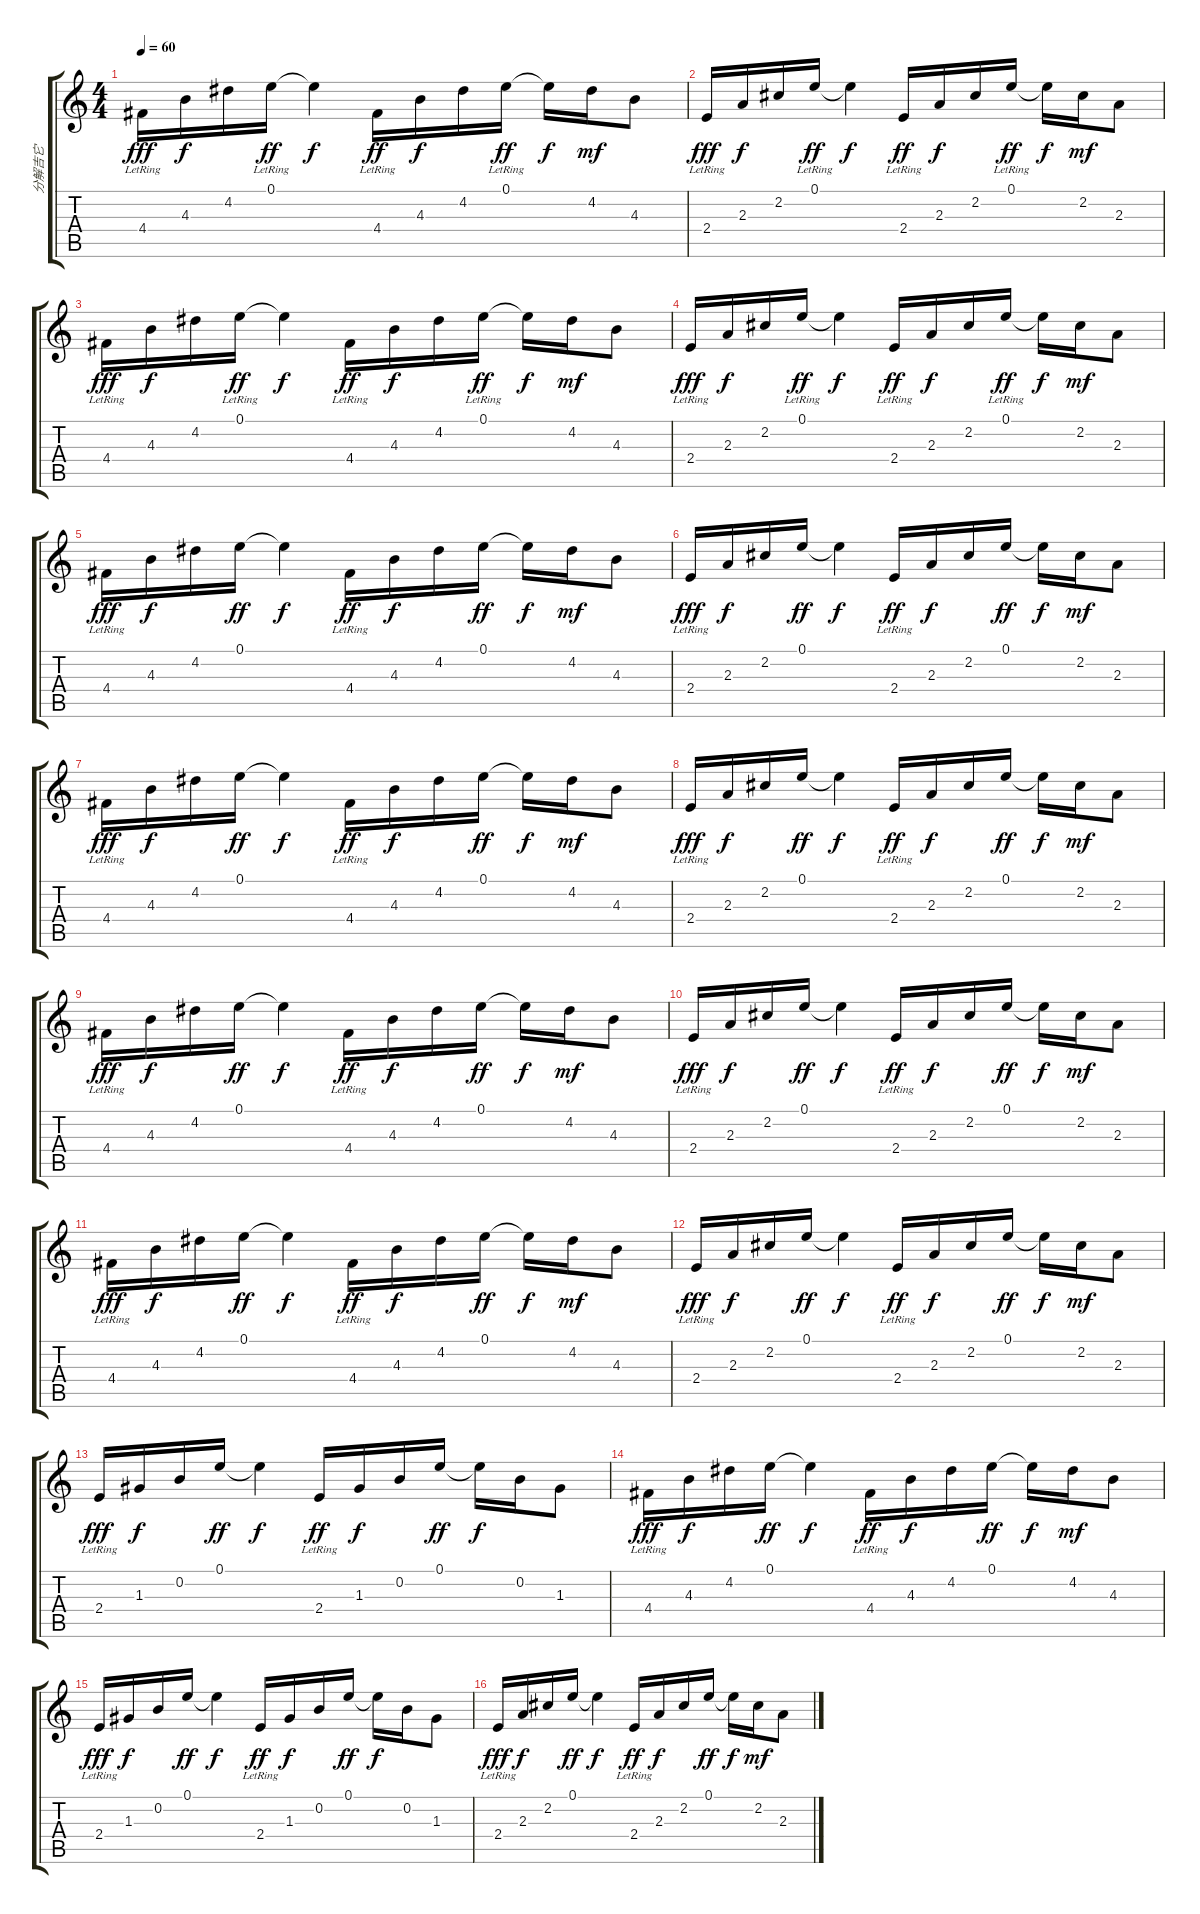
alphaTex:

\track ("分解吉它" "分解吉它") {instrument acousticguitarsteel}
\staff {score tabs}
\tuning (E4 B3 G3 D3 A2 E2) {hide}
\ts (4 4)
\tempo 60
\clef g2
\ks c
4.4{lr}.16{dy fff instrument acousticguitarsteel} 4.3.16{dy f} 4.2.16 0.1{lr}.16{dy ff} 0.1{t}.4{dy f} 4.4{lr}.16{dy ff} 4.3.16{dy f} 4.2.16 0.1{lr}.16{dy ff} 0.1{t}.16{dy f} 4.2.16{dy mf} 4.3.8 |
2.4{lr}.16{dy fff} 2.3.16{dy f} 2.2.16 0.1{lr}.16{dy ff} 0.1{t}.4{dy f} 2.4{lr}.16{dy ff} 2.3.16{dy f} 2.2.16 0.1{lr}.16{dy ff} 0.1{t}.16{dy f} 2.2.16{dy mf} 2.3.8 |
4.4{lr}.16{dy fff} 4.3.16{dy f} 4.2.16 0.1{lr}.16{dy ff} 0.1{t}.4{dy f} 4.4{lr}.16{dy ff} 4.3.16{dy f} 4.2.16 0.1{lr}.16{dy ff} 0.1{t}.16{dy f} 4.2.16{dy mf} 4.3.8 |
2.4{lr}.16{dy fff} 2.3.16{dy f} 2.2.16 0.1{lr}.16{dy ff} 0.1{t}.4{dy f} 2.4{lr}.16{dy ff} 2.3.16{dy f} 2.2.16 0.1{lr}.16{dy ff} 0.1{t}.16{dy f} 2.2.16{dy mf} 2.3.8 |
4.4{lr}.16{dy fff} 4.3.16{dy f} 4.2.16 0.1.16{dy ff} 0.1{t}.4{dy f} 4.4{lr}.16{dy ff} 4.3.16{dy f} 4.2.16 0.1.16{dy ff} 0.1{t}.16{dy f} 4.2.16{dy mf} 4.3.8 |
2.4{lr}.16{dy fff} 2.3.16{dy f} 2.2.16 0.1.16{dy ff} 0.1{t}.4{dy f} 2.4{lr}.16{dy ff} 2.3.16{dy f} 2.2.16 0.1.16{dy ff} 0.1{t}.16{dy f} 2.2.16{dy mf} 2.3.8 |
4.4{lr}.16{dy fff} 4.3.16{dy f} 4.2.16 0.1.16{dy ff} 0.1{t}.4{dy f} 4.4{lr}.16{dy ff} 4.3.16{dy f} 4.2.16 0.1.16{dy ff} 0.1{t}.16{dy f} 4.2.16{dy mf} 4.3.8 |
2.4{lr}.16{dy fff} 2.3.16{dy f} 2.2.16 0.1.16{dy ff} 0.1{t}.4{dy f} 2.4{lr}.16{dy ff} 2.3.16{dy f} 2.2.16 0.1.16{dy ff} 0.1{t}.16{dy f} 2.2.16{dy mf} 2.3.8 |
4.4{lr}.16{dy fff} 4.3.16{dy f} 4.2.16 0.1.16{dy ff} 0.1{t}.4{dy f} 4.4{lr}.16{dy ff} 4.3.16{dy f} 4.2.16 0.1.16{dy ff} 0.1{t}.16{dy f} 4.2.16{dy mf} 4.3.8 |
2.4{lr}.16{dy fff} 2.3.16{dy f} 2.2.16 0.1.16{dy ff} 0.1{t}.4{dy f} 2.4{lr}.16{dy ff} 2.3.16{dy f} 2.2.16 0.1.16{dy ff} 0.1{t}.16{dy f} 2.2.16{dy mf} 2.3.8 |
4.4{lr}.16{dy fff} 4.3.16{dy f} 4.2.16 0.1.16{dy ff} 0.1{t}.4{dy f} 4.4{lr}.16{dy ff} 4.3.16{dy f} 4.2.16 0.1.16{dy ff} 0.1{t}.16{dy f} 4.2.16{dy mf} 4.3.8 |
2.4{lr}.16{dy fff} 2.3.16{dy f} 2.2.16 0.1.16{dy ff} 0.1{t}.4{dy f} 2.4{lr}.16{dy ff} 2.3.16{dy f} 2.2.16 0.1.16{dy ff} 0.1{t}.16{dy f} 2.2.16{dy mf} 2.3.8 |
2.4{lr}.16{dy fff} 1.3.16{dy f} 0.2.16 0.1.16{dy ff} 0.1{t}.4{dy f} 2.4{lr}.16{dy ff} 1.3.16{dy f} 0.2.16 0.1.16{dy ff} 0.1{t}.16{dy f} 0.2.16 1.3.8 |
4.4{lr}.16{dy fff} 4.3.16{dy f} 4.2.16 0.1.16{dy ff} 0.1{t}.4{dy f} 4.4{lr}.16{dy ff} 4.3.16{dy f} 4.2.16 0.1.16{dy ff} 0.1{t}.16{dy f} 4.2.16{dy mf} 4.3.8 |
2.4{lr}.16{dy fff} 1.3.16{dy f} 0.2.16 0.1.16{dy ff} 0.1{t}.4{dy f} 2.4{lr}.16{dy ff} 1.3.16{dy f} 0.2.16 0.1.16{dy ff} 0.1{t}.16{dy f} 0.2.16 1.3.8 |
2.4{lr}.16{dy fff} 2.3.16{dy f} 2.2.16 0.1.16{dy ff} 0.1{t}.4{dy f} 2.4{lr}.16{dy ff} 2.3.16{dy f} 2.2.16 0.1.16{dy ff} 0.1{t}.16{dy f} 2.2.16{dy mf} 2.3.8
